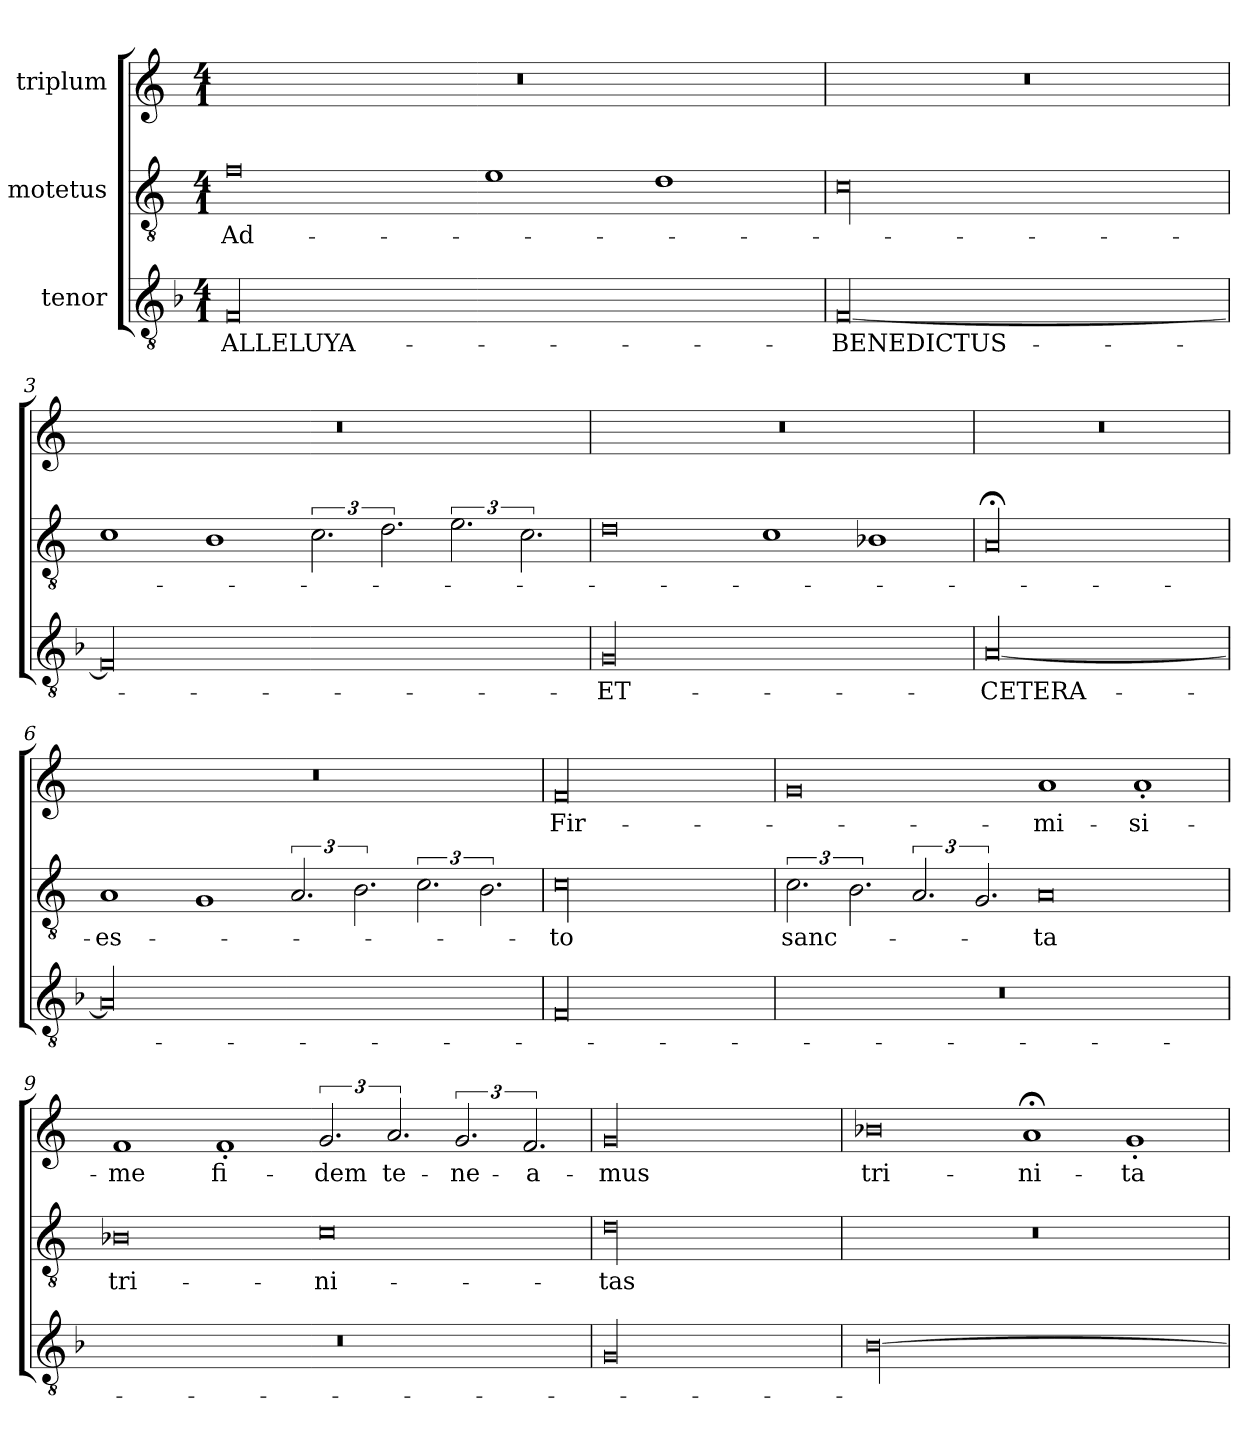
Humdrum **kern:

**kern	**text	**kern	**text	**kern	**text
*part3	*part3	*part2	*part2	*part1	*part1
*staff3	*staff3	*staff2	*staff2	*staff1	*staff1
*I"tenor	*	*I"motetus	*	*I"triplum	*
*clefGv2	*	*clefGv2	*	*clefG2	*
*k[b-]	*	*k[]	*	*k[]	*
*F:	*	*C:	*	*C:	*
*M4/1	*	*M4/1	*	*M4/1	*
=1	=1	=1	=1	=1	=1
00F/	ALLELUYA-	0f\	Ad-	00r	.
.	.	1e\	.	.	.
.	.	1d\	.	.	.
=2	=2	=2	=2	=2	=2
[00F/	BENEDICTUS-	00c\	.	00r	.
=3	=3	=3	=3	=3	=3
00F/]	.	1c\	.	00r	.
.	.	1B\	.	.	.
.	.	3.c\	.	.	.
.	.	3.d\	.	.	.
.	.	3.e\	.	.	.
.	.	3.c\	.	.	.
=4	=4	=4	=4	=4	=4
00G/	ET-	0d\	.	00r	.
.	.	1c\	.	.	.
.	.	1B-X\	.	.	.
=5	=5	=5	=5	=5	=5
[00A/	CETERA-	00A;</	.	00r	.
=6	=6	=6	=6	=6	=6
00A/]	.	1A/	-es-	00r	.
.	.	1G/	.	.	.
.	.	3.A/	.	.	.
.	.	3.B\	.	.	.
.	.	3.c\	.	.	.
.	.	3.B\	.	.	.
=7	=7	=7	=7	=7	=7
00F/	.	00c\	-to	00f/	Fir-
=8	=8	=8	=8	=8	=8
00r	.	3.c\	sanc-	0g/	.
.	.	3.B\	.	.	.
.	.	3.A/	.	.	.
.	.	3.G/	.	.	.
.	.	0A/	-ta	1a/	-mi-
.	.	.	.	1a'/	-si-
=9	=9	=9	=9	=9	=9
00r	.	0B-X\	tri-	1f/	-me
.	.	.	.	1f'/	fi-
.	.	0c\	-ni-	3.g/	-dem
.	.	.	.	3.a/	te-
.	.	.	.	3.g/	-ne-
.	.	.	.	3.f/	-a-
=10	=10	=10	=10	=10	=10
00G/	.	00d\	-tas	00g/	-mus
=11	=11	=11	=11	=11	=11
[00B-\	.	00r	.	0b-X\	tri-
.	.	.	.	1a;</	-ni-
.	.	.	.	1g'/	-ta-
=	=	=	=	=	=
*-	*-	*-	*-	*-	*-
